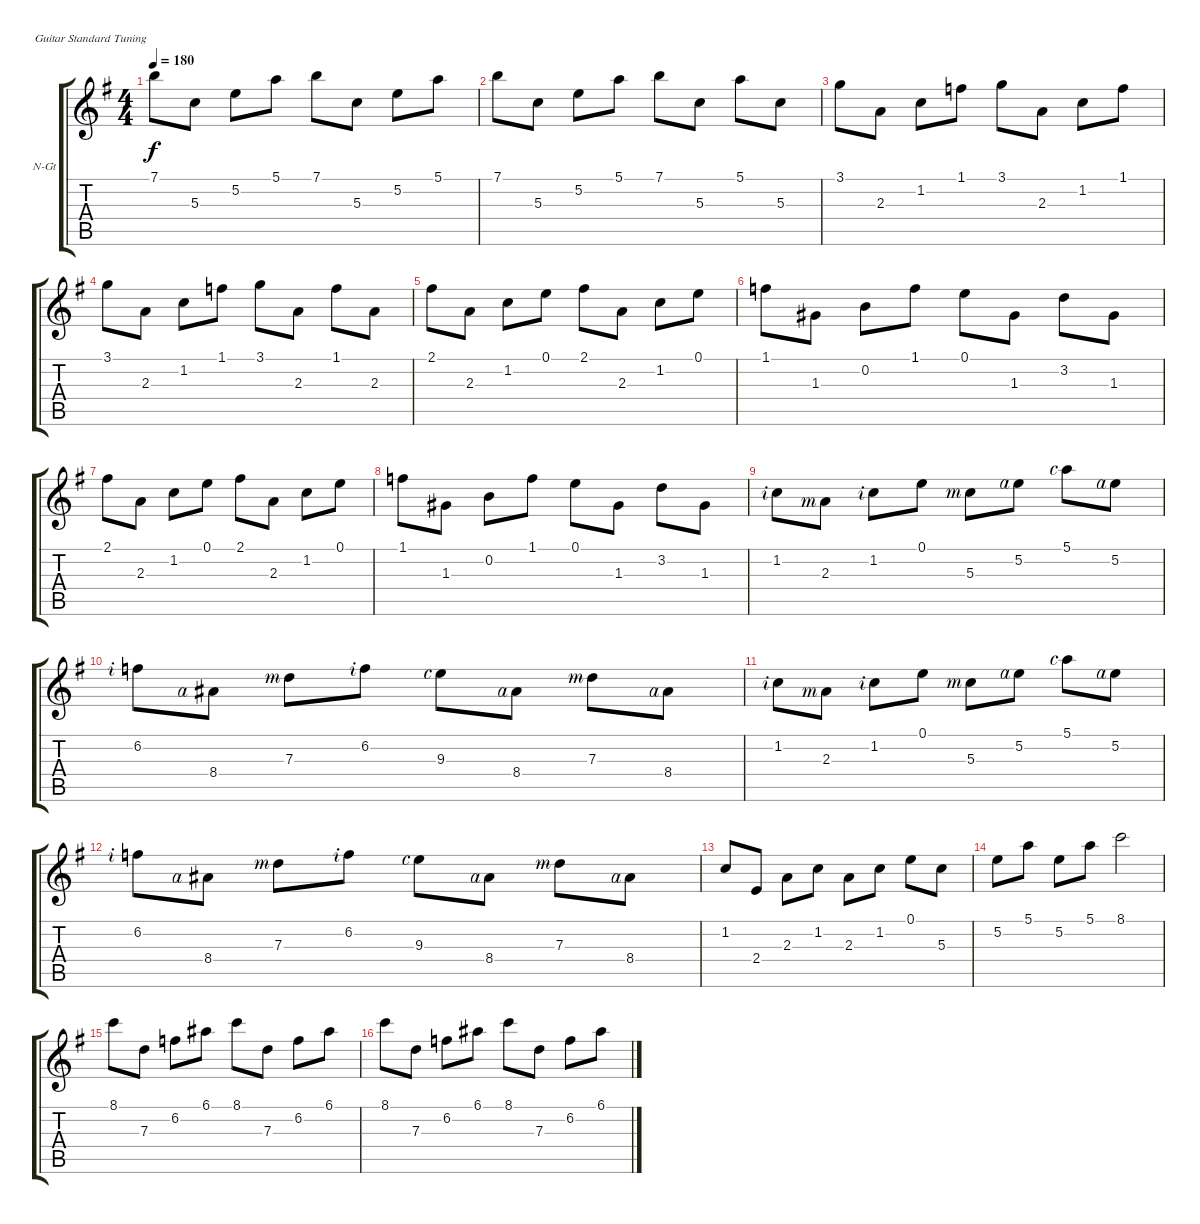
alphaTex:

\bracketExtendMode groupsimilarinstruments
\firstSystemTrackNameOrientation horizontal
\otherSystemsTrackNameOrientation horizontal
\track ("Piste 1" "N-Gt") {instrument acousticguitarnylon}
\staff {score tabs}
\tuning (E4 B3 G3 D3 A2 E2)
\ts (4 4)
\tempo 180
\clef g2
\ks eminor
7.1.8{dy f} 5.3.8 5.2.8 5.1.8 7.1.8 5.3.8 5.2.8 5.1.8 |
7.1.8 5.3.8 5.2.8 5.1.8 7.1.8 5.3.8 5.1.8 5.3.8 |
3.1.8 2.3.8 1.2.8 1.1.8 3.1.8 2.3.8 1.2.8 1.1.8 |
3.1.8 2.3.8 1.2.8 1.1.8 3.1.8 2.3.8 1.1.8 2.3.8 |
2.1.8 2.3.8 1.2.8 0.1.8 2.1.8 2.3.8 1.2.8 0.1.8 |
1.1.8 1.3.8 0.2.8 1.1.8 0.1.8 1.3.8 3.2.8 1.3.8 |
2.1.8 2.3.8 1.2.8 0.1.8 2.1.8 2.3.8 1.2.8 0.1.8 |
1.1.8 1.3.8 0.2.8 1.1.8 0.1.8 1.3.8 3.2.8 1.3.8 |
1.2{rf 2}.8 2.3{rf 3}.8 1.2{rf 2}.8 0.1.8 5.3{rf 3}.8 5.2{rf 4}.8 5.1{rf 5}.8 5.2{rf 4}.8 |
6.2{rf 2}.8 8.4{rf 4}.8 7.3{rf 3}.8 6.2{rf 2}.8 9.3{rf 5}.8 8.4{rf 4}.8 7.3{rf 3}.8 8.4{rf 4}.8 |
1.2{rf 2}.8 2.3{rf 3}.8 1.2{rf 2}.8 0.1.8 5.3{rf 3}.8 5.2{rf 4}.8 5.1{rf 5}.8 5.2{rf 4}.8 |
6.2{rf 2}.8 8.4{rf 4}.8 7.3{rf 3}.8 6.2{rf 2}.8 9.3{rf 5}.8 8.4{rf 4}.8 7.3{rf 3}.8 8.4{rf 4}.8 |
1.2.8 2.4.8 2.3.8 1.2.8 2.3.8 1.2.8 0.1.8 5.3.8 |
5.2.8 5.1.8 5.2.8 5.1.8 8.1.2 |
8.1.8 7.3.8 6.2.8 6.1.8 8.1.8 7.3.8 6.2.8 6.1.8 |
8.1.8 7.3.8 6.2.8 6.1.8 8.1.8 7.3.8 6.2.8 6.1.8
